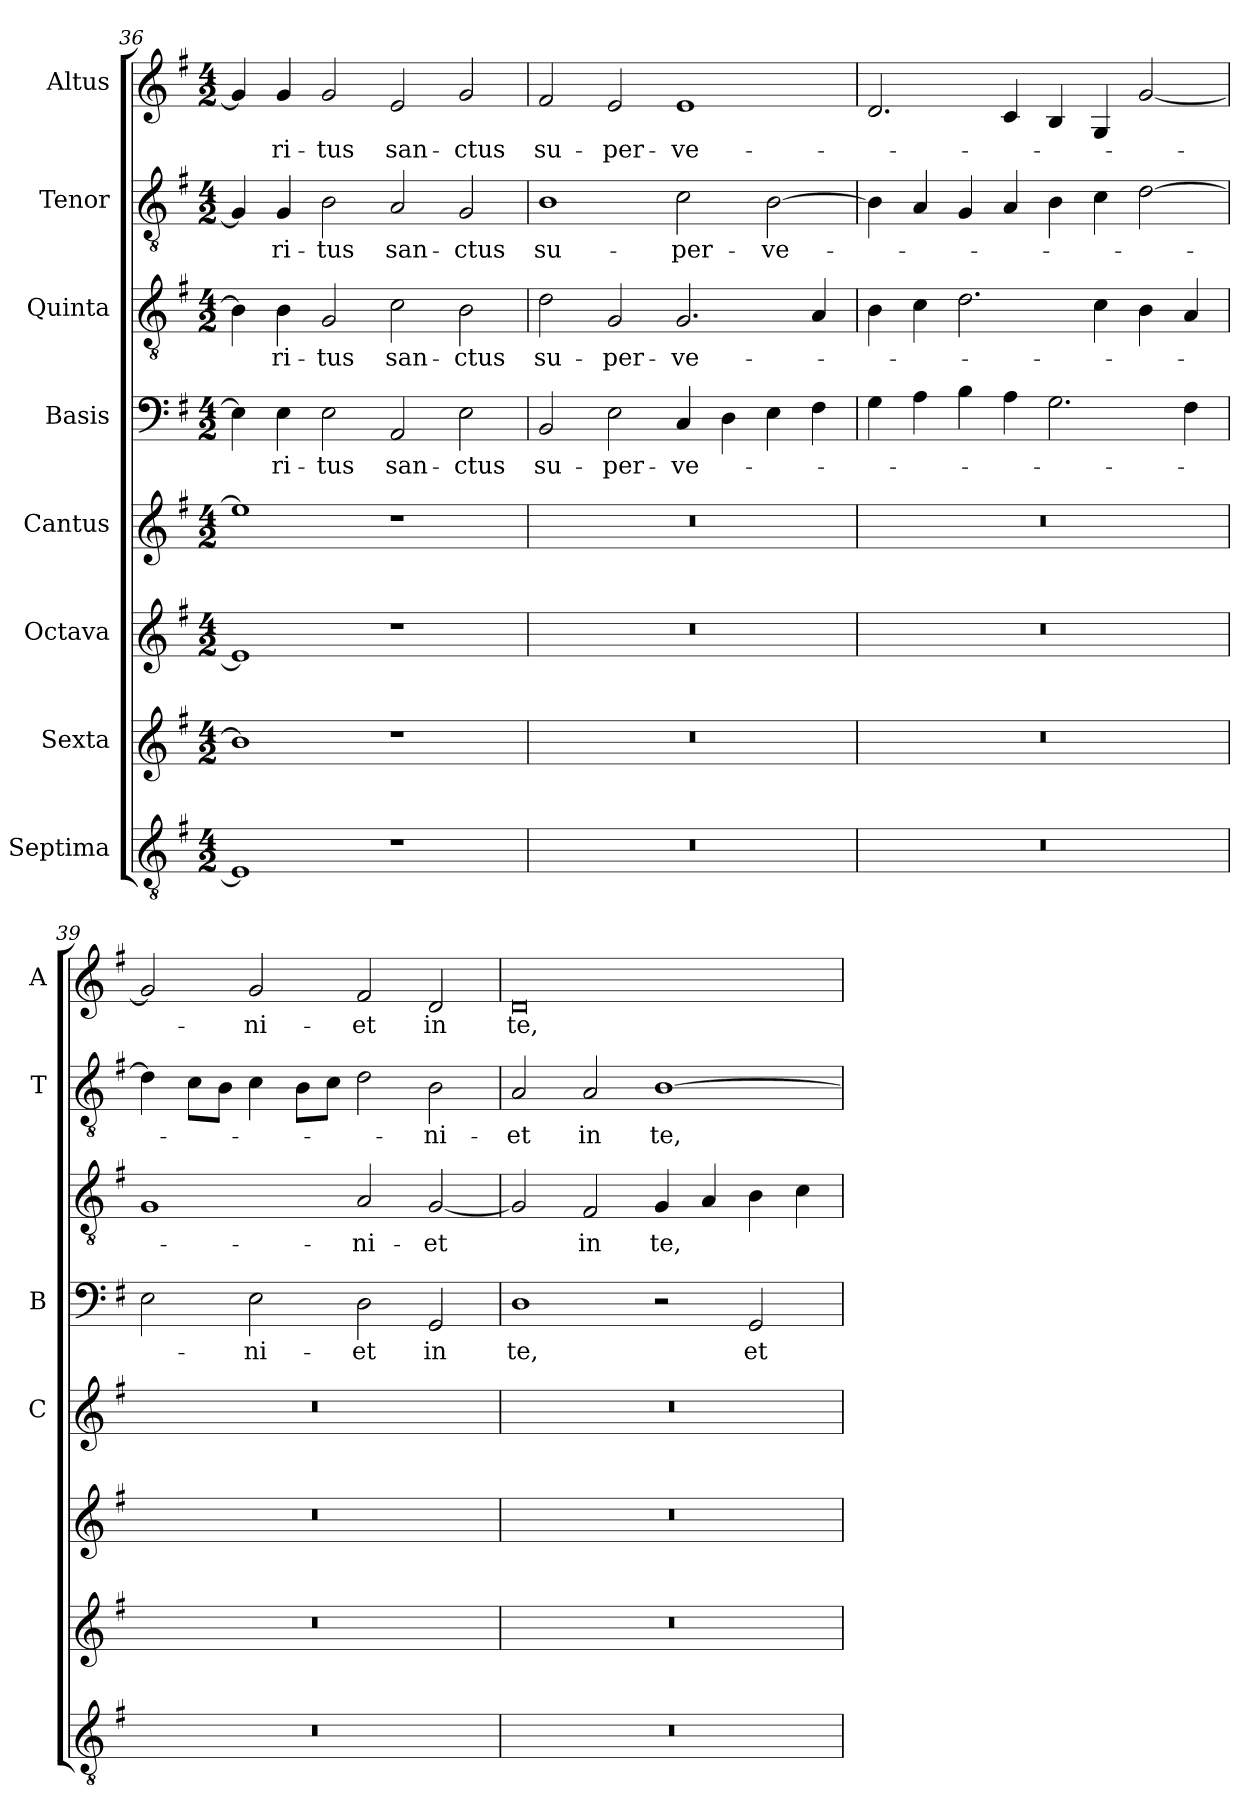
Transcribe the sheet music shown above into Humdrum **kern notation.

**kern	**text	**kern	**text	**kern	**text	**kern	**text	**kern	**text	**kern	**text	**kern	**text	**kern	**text
*part8	*part8	*part7	*part7	*part6	*part6	*part5	*part5	*part4	*part4	*part3	*part3	*part2	*part2	*part1	*part1
*staff8	*staff8	*staff7	*staff7	*staff6	*staff6	*staff5	*staff5	*staff4	*staff4	*staff3	*staff3	*staff2	*staff2	*staff1	*staff1
*I"Septima	*	*I"Sexta	*	*I"Octava	*	*I"Cantus	*	*I"Basis	*	*I"Quinta	*	*I"Tenor	*	*I"Altus	*
*	*	*	*	*	*	*I'C	*	*I'B	*	*	*	*I'T	*	*I'A	*
*clefGv2	*	*clefG2	*	*clefG2	*	*clefG2	*	*clefF4	*	*clefGv2	*	*clefGv2	*	*clefG2	*
*k[f#]	*	*k[f#]	*	*k[f#]	*	*k[f#]	*	*k[f#]	*	*k[f#]	*	*k[f#]	*	*k[f#]	*
*G:	*	*G:	*	*G:	*	*G:	*	*G:	*	*G:	*	*G:	*	*G:	*
*M4/2	*	*M4/2	*	*M4/2	*	*M4/2	*	*M4/2	*	*M4/2	*	*M4/2	*	*M4/2	*
=36	=36	=36	=36	=36	=36	=36	=36	=36	=36	=36	=36	=36	=36	=36	=36
1E]	.	1b]	.	1e]	.	1ee]	.	4E\]	.	4B\]	.	4G/]	.	4g/]	.
!	!	!	!	!	!	!	!	!	!LO:LY:b	!	!LO:LY:b	!	!LO:LY:b	!	!LO:LY:b
.	.	.	.	.	.	.	.	4E\	-ri-	4B\	-ri-	4G/	-ri-	4g/	-ri-
!	!	!	!	!	!	!	!	!	!LO:LY:b	!	!LO:LY:b	!	!LO:LY:b	!	!LO:LY:b
.	.	.	.	.	.	.	.	2E\	-tus	2G/	-tus	2B\	-tus	2g/	-tus
!	!	!	!	!	!	!	!	!	!LO:LY:b	!	!LO:LY:b	!	!LO:LY:b	!	!LO:LY:b
1r	.	1r	.	1r	.	1r	.	2AA/	san-	2c\	san-	2A/	san-	2e/	san-
!	!	!	!	!	!	!	!	!	!LO:LY:b	!	!LO:LY:b	!	!LO:LY:b	!	!LO:LY:b
.	.	.	.	.	.	.	.	2E\	-ctus	2B\	-ctus	2G/	-ctus	2g/	-ctus
=37	=37	=37	=37	=37	=37	=37	=37	=37	=37	=37	=37	=37	=37	=37	=37
!	!	!	!	!	!	!	!	!	!LO:LY:b	!	!LO:LY:b	!	!LO:LY:b	!	!LO:LY:b
0r	.	0r	.	0r	.	0r	.	2BB/	su-	2d\	su-	1B	su-	2f#/	su-
!	!	!	!	!	!	!	!	!	!LO:LY:b	!	!LO:LY:b	!	!	!	!LO:LY:b
.	.	.	.	.	.	.	.	2E\	-per-	2G/	-per-	.	.	2e/	-per-
!	!	!	!	!	!	!	!	!	!LO:LY:b	!	!LO:LY:b	!	!LO:LY:b	!	!LO:LY:b
.	.	.	.	.	.	.	.	4C/	-ve-	2.G/	-ve-	2c\	-per-	1e	-ve-
.	.	.	.	.	.	.	.	4D\	.	.	.	.	.	.	.
!	!	!	!	!	!	!	!	!	!	!	!	!	!LO:LY:b	!	!
.	.	.	.	.	.	.	.	4E\	.	.	.	[2B\	-ve-	.	.
.	.	.	.	.	.	.	.	4F#\	.	4A/	.	.	.	.	.
!!LO:LB:g=z
=38	=38	=38	=38	=38	=38	=38	=38	=38	=38	=38	=38	=38	=38	=38	=38
0r	.	0r	.	0r	.	0r	.	4G\	.	4B\	.	4B\]	.	2.d/	.
.	.	.	.	.	.	.	.	4A\	.	4c\	.	4A/	.	.	.
.	.	.	.	.	.	.	.	4B\	.	2.d\	.	4G/	.	.	.
.	.	.	.	.	.	.	.	4A\	.	.	.	4A/	.	4c/	.
.	.	.	.	.	.	.	.	2.G\	.	.	.	4B\	.	4B/	.
.	.	.	.	.	.	.	.	.	.	4c\	.	4c\	.	4G/	.
.	.	.	.	.	.	.	.	.	.	4B\	.	[2d\	.	[2g/	.
.	.	.	.	.	.	.	.	4F#\	.	4A/	.	.	.	.	.
=39	=39	=39	=39	=39	=39	=39	=39	=39	=39	=39	=39	=39	=39	=39	=39
0r	.	0r	.	0r	.	0r	.	2E\	.	1G	.	4d\]	.	2g/]	.
.	.	.	.	.	.	.	.	.	.	.	.	8c\L	.	.	.
.	.	.	.	.	.	.	.	.	.	.	.	8B\J	.	.	.
!	!	!	!	!	!	!	!	!	!LO:LY:b	!	!	!	!	!	!LO:LY:b
.	.	.	.	.	.	.	.	2E\	-ni-	.	.	4c\	.	2g/	-ni-
.	.	.	.	.	.	.	.	.	.	.	.	8B\L	.	.	.
.	.	.	.	.	.	.	.	.	.	.	.	8c\J	.	.	.
!	!	!	!	!	!	!	!	!	!LO:LY:b	!	!LO:LY:b	!	!	!	!LO:LY:b
.	.	.	.	.	.	.	.	2D\	-et	2A/	-ni-	2d\	.	2f#/	-et
!	!	!	!	!	!	!	!	!	!LO:LY:b	!	!LO:LY:b	!	!LO:LY:b	!	!LO:LY:b
.	.	.	.	.	.	.	.	2GG/	in	[2G/	-et	2B\	-ni-	2d/	in
=40	=40	=40	=40	=40	=40	=40	=40	=40	=40	=40	=40	=40	=40	=40	=40
!	!	!	!	!	!	!	!	!	!LO:LY:b	!	!	!	!LO:LY:b	!	!LO:LY:b
0r	.	0r	.	0r	.	0r	.	1D	te,	2G/]	.	2A/	-et	0d	te,
!	!	!	!	!	!	!	!	!	!	!	!LO:LY:b	!	!LO:LY:b	!	!
.	.	.	.	.	.	.	.	.	.	2F#/	in	2A/	in	.	.
!	!	!	!	!	!	!	!	!	!	!	!LO:LY:b	!	!LO:LY:b	!	!
.	.	.	.	.	.	.	.	2r	.	4G/	te,	[1B	te,	.	.
.	.	.	.	.	.	.	.	.	.	4A/	.	.	.	.	.
!	!	!	!	!	!	!	!	!	!LO:LY:b	!	!	!	!	!	!
.	.	.	.	.	.	.	.	2GG/	et	4B\	.	.	.	.	.
.	.	.	.	.	.	.	.	.	.	4c\	.	.	.	.	.
=	=	=	=	=	=	=	=	=	=	=	=	=	=	=	=
*-	*-	*-	*-	*-	*-	*-	*-	*-	*-	*-	*-	*-	*-	*-	*-
